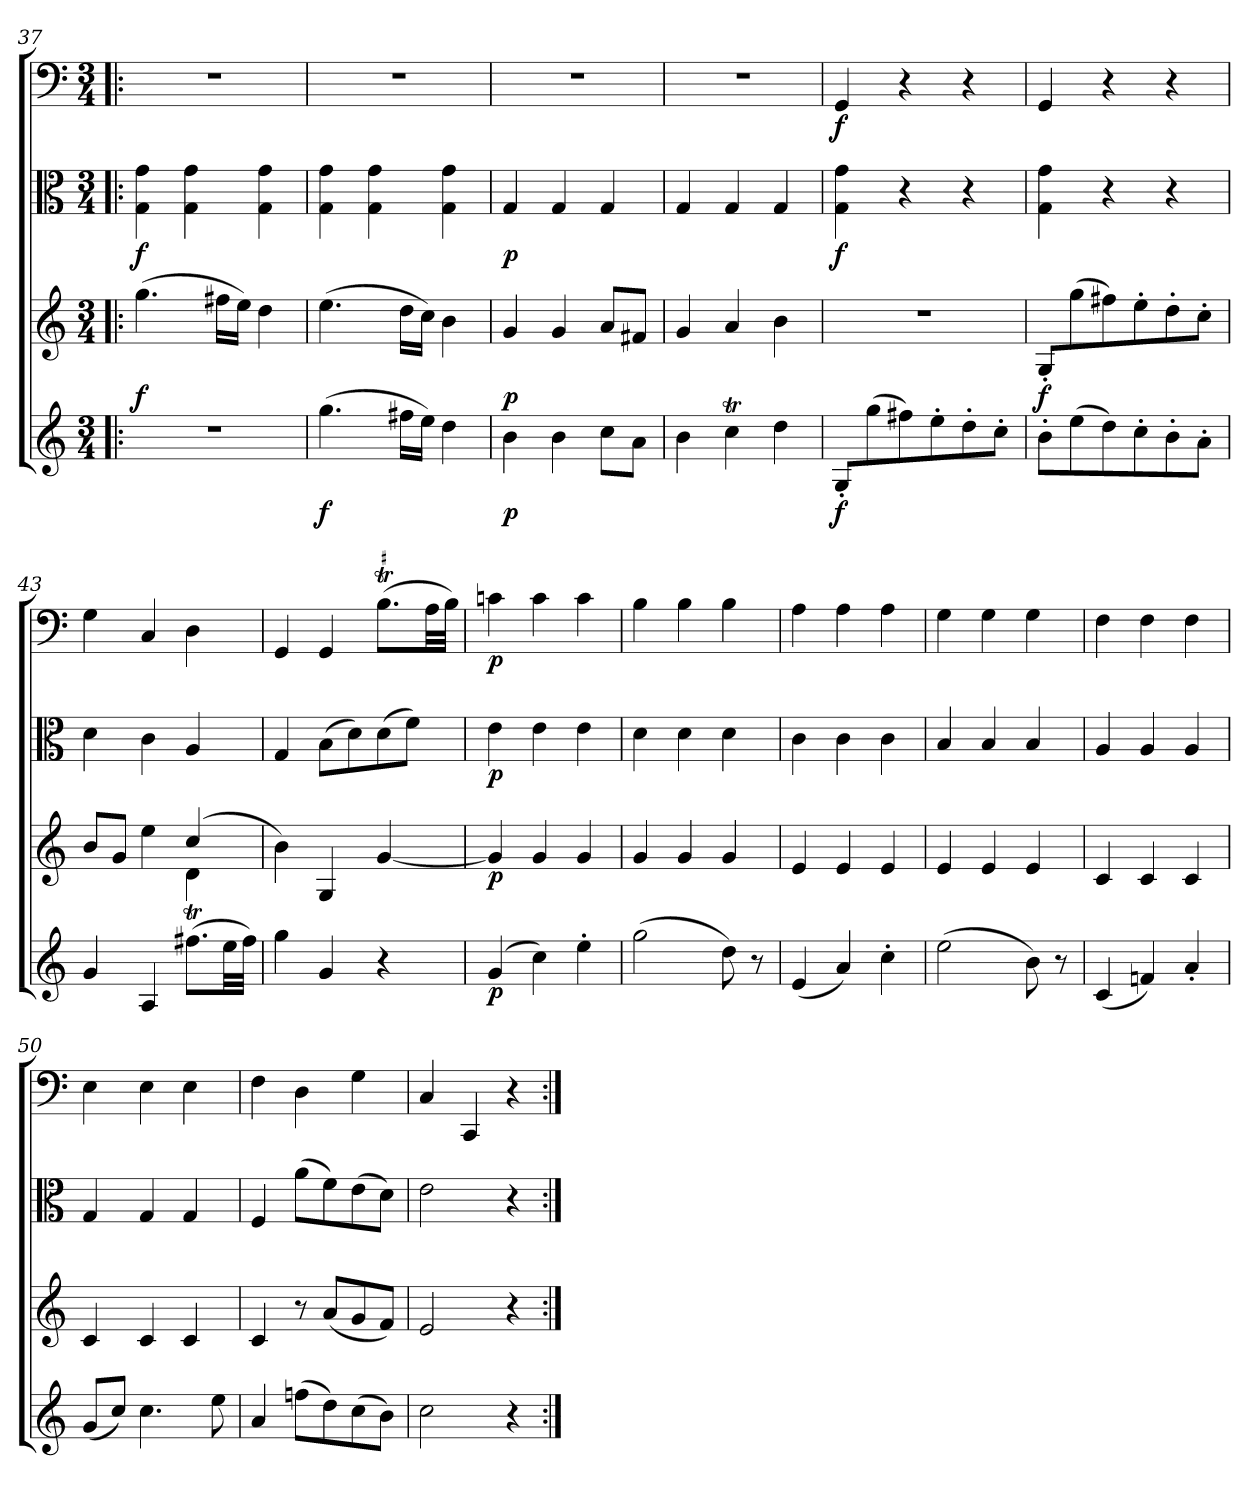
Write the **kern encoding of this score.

**kern	**dynam	**kern	**dynam	**kern	**dynam	**kern	**dynam
*part4	*part4	*part3	*part3	*part2	*part2	*part1	*part1
*staff4	*staff4	*staff3	*staff3	*staff2	*staff2	*staff1	*staff1
*clefG2	*	*clefG2	*	*clefC3	*	*clefF4	*
*k[]	*	*k[]	*	*k[]	*	*k[]	*
*C:	*	*C:	*	*C:	*	*C:	*
*M3/4	*	*M3/4	*	*M3/4	*	*M3/4	*
=37!|:	=37!|:	=37!|:	=37!|:	=37!|:	=37!|:	=37!|:	=37!|:
2.r	.	(4.gg\	f	4G\ 4g\	f	2.r	.
.	.	.	.	4G\ 4g\	.	.	.
.	.	16ff#X\LL	.	.	.	.	.
.	.	16ee\JJ)	.	.	.	.	.
.	.	4dd\	.	4G\ 4g\	.	.	.
=38	=38	=38	=38	=38	=38	=38	=38
(4.gg\	f	(4.ee\	.	4G\ 4g\	.	2.r	.
.	.	.	.	4G\ 4g\	.	.	.
16ff#X\LL	.	16dd\LL	.	.	.	.	.
16ee\JJ)	.	16cc\JJ)	.	.	.	.	.
4dd\	.	4b\	.	4G\ 4g\	.	.	.
=39	=39	=39	=39	=39	=39	=39	=39
4b\	p	4g/	p	4G/	p	2.r	.
4b\	.	4g/	.	4G/	.	.	.
8cc\L	.	8a/L	.	4G/	.	.	.
8a\J	.	8f#X/J	.	.	.	.	.
=40	=40	=40	=40	=40	=40	=40	=40
4b\	.	4g/	.	4G/	.	2.r	.
4ccT\	.	4a/	.	4G/	.	.	.
4dd\	.	4b\	.	4G/	.	.	.
=41	=41	=41	=41	=41	=41	=41	=41
8G'/L	f	2.r	.	4G\ 4g\	f	4GG/	f
(8gg\	.	.	.	.	.	.	.
8ff#X\)	.	.	.	4r	.	4r	.
8ee'\	.	.	.	.	.	.	.
8dd'\	.	.	.	4r	.	4r	.
8cc'\J	.	.	.	.	.	.	.
=42	=42	=42	=42	=42	=42	=42	=42
8b'\L	.	8G'/L	f	4G\ 4g\	.	4GG/	.
(8ee\	.	(8gg\	.	.	.	.	.
8dd\)	.	8ff#X\)	.	4r	.	4r	.
8cc'\	.	8ee'\	.	.	.	.	.
8b'\	.	8dd'\	.	4r	.	4r	.
8a'\J	.	8cc'\J	.	.	.	.	.
=43	=43	=43	=43	=43	=43	=43	=43
*	*	*^	*	*	*	*	*
4g/	.	8b/L	2ryy	.	4d\	.	4G\	.
.	.	8g/J	.	.	.	.	.	.
4A/	.	4ee\	.	.	4c\	.	4C/	.
(8.ff#Xt\L	.	(4cc/	4d\	.	4A/	.	4D\	.
32ee\LL	.	.	.	.	.	.	.	.
32ff#\JJJ)	.	.	.	.	.	.	.	.
*	*	*v	*v	*	*	*	*	*
=44	=44	=44	=44	=44	=44	=44	=44
4gg\	.	4b\)	.	4G/	.	4GG/	.
4g/	.	4G/	.	(8B\L	.	4GG/	.
.	.	.	.	8d\)	.	.	.
!	!	!	!	!	!	!LO:TR:acc=#	!
4r	.	[4g/	.	(8d\	.	(8.BT\L	.
.	.	.	.	8f\J)	.	.	.
.	.	.	.	.	.	32A\LL	.
.	.	.	.	.	.	32B\JJJ)	.
=45	=45	=45	=45	=45	=45	=45	=45
(4g/	p	4g/]	p	4e\	p	4cn\	p
4cc\)	.	4g/	.	4e\	.	4c\	.
4ee'\	.	4g/	.	4e\	.	4c\	.
=46	=46	=46	=46	=46	=46	=46	=46
(2gg\	.	4g/	.	4d\	.	4B\	.
.	.	4g/	.	4d\	.	4B\	.
8dd\)	.	4g/	.	4d\	.	4B\	.
8r	.	.	.	.	.	.	.
=47	=47	=47	=47	=47	=47	=47	=47
(4e/	.	4e/	.	4c\	.	4A\	.
4a/)	.	4e/	.	4c\	.	4A\	.
4cc'\	.	4e/	.	4c\	.	4A\	.
=48	=48	=48	=48	=48	=48	=48	=48
(2ee\	.	4e/	.	4B/	.	4G\	.
.	.	4e/	.	4B/	.	4G\	.
8b\)	.	4e/	.	4B/	.	4G\	.
8r	.	.	.	.	.	.	.
=49	=49	=49	=49	=49	=49	=49	=49
(4c/	.	4c/	.	4A/	.	4F\	.
4fn/)	.	4c/	.	4A/	.	4F\	.
4a'/	.	4c/	.	4A/	.	4F\	.
=50	=50	=50	=50	=50	=50	=50	=50
(8g/L	.	4c/	.	4G/	.	4E\	.
8cc/J)	.	.	.	.	.	.	.
4.cc\	.	4c/	.	4G/	.	4E\	.
.	.	4c/	.	4G/	.	4E\	.
8ee\	.	.	.	.	.	.	.
=51	=51	=51	=51	=51	=51	=51	=51
4a/	.	4c/	.	4F/	.	4F\	.
(8ffn\L	.	8r	.	(8a\L	.	4D\	.
8dd\)	.	(8a/L	.	8f\)	.	.	.
(8cc\	.	8g/	.	(8e\	.	4G\	.
8b\J)	.	8f/J)	.	8d\J)	.	.	.
=52	=52	=52	=52	=52	=52	=52	=52
2cc\	.	2e/	.	2e\	.	4C/	.
.	.	.	.	.	.	4CC/	.
4r	.	4r	.	4r	.	4r	.
=:|!	=:|!	=:|!	=:|!	=:|!	=:|!	=:|!	=:|!
*-	*-	*-	*-	*-	*-	*-	*-
